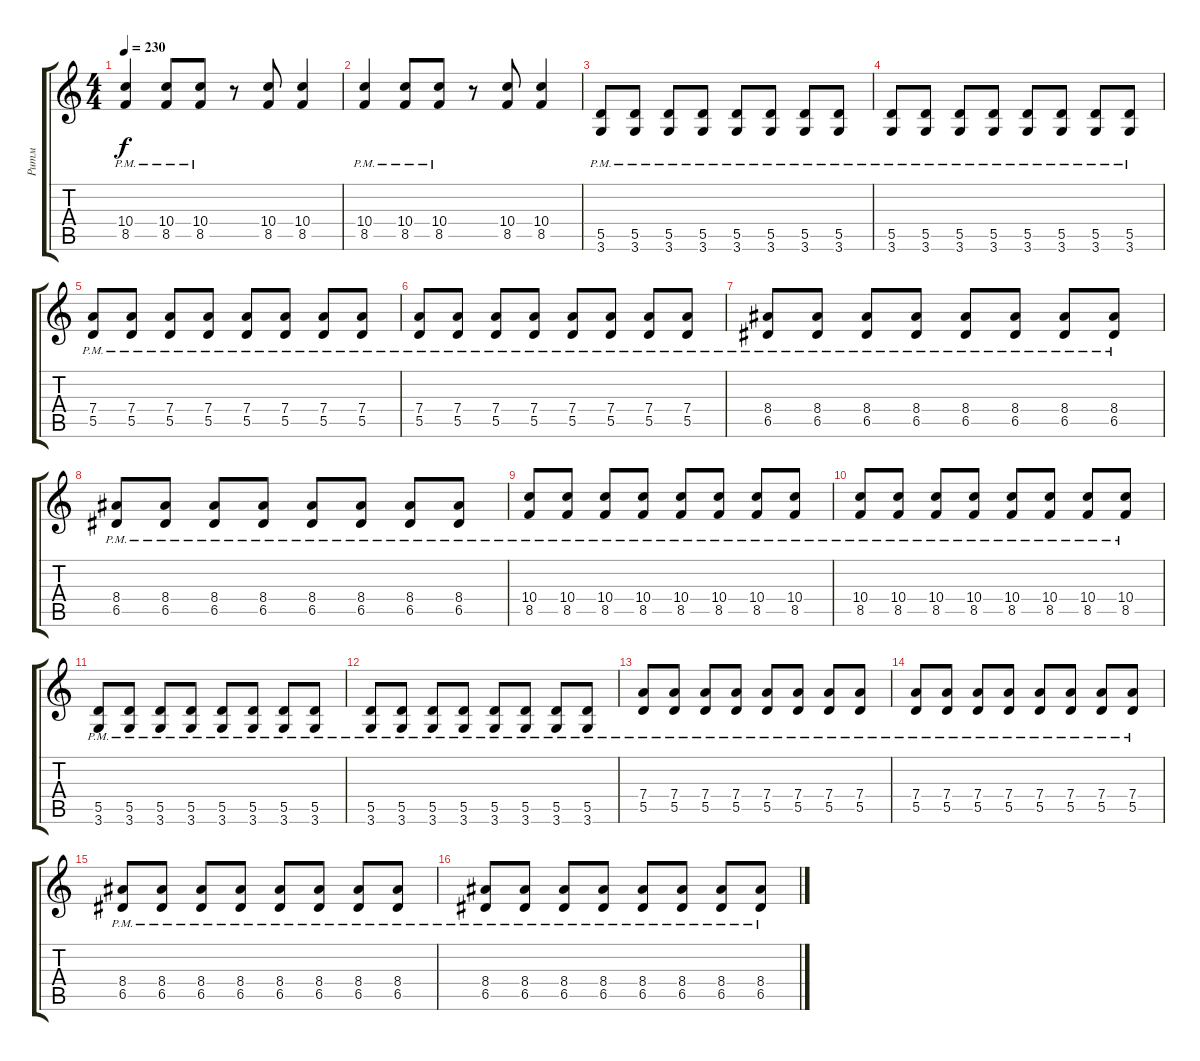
\track ("Ритм" "Ритм") {instrument distortionguitar}
\staff {score tabs}
\tuning (E4 B3 G3 D3 A2 E2) {hide}
\ts (4 4)
\tempo 230
\clef g2
\ks c
(10.4{pm} 8.5{pm}).4{dy f} (10.4{pm} 8.5{pm}).8 (10.4{pm} 8.5{pm}).8 r.8 (10.4 8.5).8 (10.4 8.5).4 |
(10.4{pm} 8.5{pm}).4 (10.4{pm} 8.5{pm}).8 (10.4{pm} 8.5{pm}).8 r.8 (10.4 8.5).8 (10.4 8.5).4 |
(5.5{pm} 3.6{pm}).8 (5.5{pm} 3.6{pm}).8 (5.5{pm} 3.6{pm}).8 (5.5{pm} 3.6{pm}).8 (5.5{pm} 3.6{pm}).8 (5.5{pm} 3.6{pm}).8 (5.5{pm} 3.6{pm}).8 (5.5{pm} 3.6{pm}).8 |
(5.5{pm} 3.6{pm}).8 (5.5{pm} 3.6{pm}).8 (5.5{pm} 3.6{pm}).8 (5.5{pm} 3.6{pm}).8 (5.5{pm} 3.6{pm}).8 (5.5{pm} 3.6{pm}).8 (5.5{pm} 3.6{pm}).8 (5.5{pm} 3.6{pm}).8 |
(7.4{pm} 5.5{pm}).8 (7.4{pm} 5.5{pm}).8 (7.4{pm} 5.5{pm}).8 (7.4{pm} 5.5{pm}).8 (7.4{pm} 5.5{pm}).8 (7.4{pm} 5.5{pm}).8 (7.4{pm} 5.5{pm}).8 (7.4{pm} 5.5{pm}).8 |
(7.4{pm} 5.5{pm}).8 (7.4{pm} 5.5{pm}).8 (7.4{pm} 5.5{pm}).8 (7.4{pm} 5.5{pm}).8 (7.4{pm} 5.5{pm}).8 (7.4{pm} 5.5{pm}).8 (7.4{pm} 5.5{pm}).8 (7.4{pm} 5.5{pm}).8 |
(8.4{pm} 6.5{pm}).8 (8.4{pm} 6.5{pm}).8 (8.4{pm} 6.5{pm}).8 (8.4{pm} 6.5{pm}).8 (8.4{pm} 6.5{pm}).8 (8.4{pm} 6.5{pm}).8 (8.4{pm} 6.5{pm}).8 (8.4{pm} 6.5{pm}).8 |
(8.4{pm} 6.5{pm}).8 (8.4{pm} 6.5{pm}).8 (8.4{pm} 6.5{pm}).8 (8.4{pm} 6.5{pm}).8 (8.4{pm} 6.5{pm}).8 (8.4{pm} 6.5{pm}).8 (8.4{pm} 6.5{pm}).8 (8.4{pm} 6.5{pm}).8 |
(10.4{pm} 8.5{pm}).8 (10.4{pm} 8.5{pm}).8 (10.4{pm} 8.5{pm}).8 (10.4{pm} 8.5{pm}).8 (10.4{pm} 8.5{pm}).8 (10.4{pm} 8.5{pm}).8 (10.4{pm} 8.5{pm}).8 (10.4{pm} 8.5{pm}).8 |
(10.4{pm} 8.5{pm}).8 (10.4{pm} 8.5{pm}).8 (10.4{pm} 8.5{pm}).8 (10.4{pm} 8.5{pm}).8 (10.4{pm} 8.5{pm}).8 (10.4{pm} 8.5{pm}).8 (10.4{pm} 8.5{pm}).8 (10.4{pm} 8.5{pm}).8 |
(5.5{pm} 3.6{pm}).8 (5.5{pm} 3.6{pm}).8 (5.5{pm} 3.6{pm}).8 (5.5{pm} 3.6{pm}).8 (5.5{pm} 3.6{pm}).8 (5.5{pm} 3.6{pm}).8 (5.5{pm} 3.6{pm}).8 (5.5{pm} 3.6{pm}).8 |
(5.5{pm} 3.6{pm}).8 (5.5{pm} 3.6{pm}).8 (5.5{pm} 3.6{pm}).8 (5.5{pm} 3.6{pm}).8 (5.5{pm} 3.6{pm}).8 (5.5{pm} 3.6{pm}).8 (5.5{pm} 3.6{pm}).8 (5.5{pm} 3.6{pm}).8 |
(7.4{pm} 5.5{pm}).8 (7.4{pm} 5.5{pm}).8 (7.4{pm} 5.5{pm}).8 (7.4{pm} 5.5{pm}).8 (7.4{pm} 5.5{pm}).8 (7.4{pm} 5.5{pm}).8 (7.4{pm} 5.5{pm}).8 (7.4{pm} 5.5{pm}).8 |
(7.4{pm} 5.5{pm}).8 (7.4{pm} 5.5{pm}).8 (7.4{pm} 5.5{pm}).8 (7.4{pm} 5.5{pm}).8 (7.4{pm} 5.5{pm}).8 (7.4{pm} 5.5{pm}).8 (7.4{pm} 5.5{pm}).8 (7.4{pm} 5.5{pm}).8 |
(8.4{pm} 6.5{pm}).8 (8.4{pm} 6.5{pm}).8 (8.4{pm} 6.5{pm}).8 (8.4{pm} 6.5{pm}).8 (8.4{pm} 6.5{pm}).8 (8.4{pm} 6.5{pm}).8 (8.4{pm} 6.5{pm}).8 (8.4{pm} 6.5{pm}).8 |
(8.4{pm} 6.5{pm}).8 (8.4{pm} 6.5{pm}).8 (8.4{pm} 6.5{pm}).8 (8.4{pm} 6.5{pm}).8 (8.4{pm} 6.5{pm}).8 (8.4{pm} 6.5{pm}).8 (8.4{pm} 6.5{pm}).8 (8.4{pm} 6.5{pm}).8
